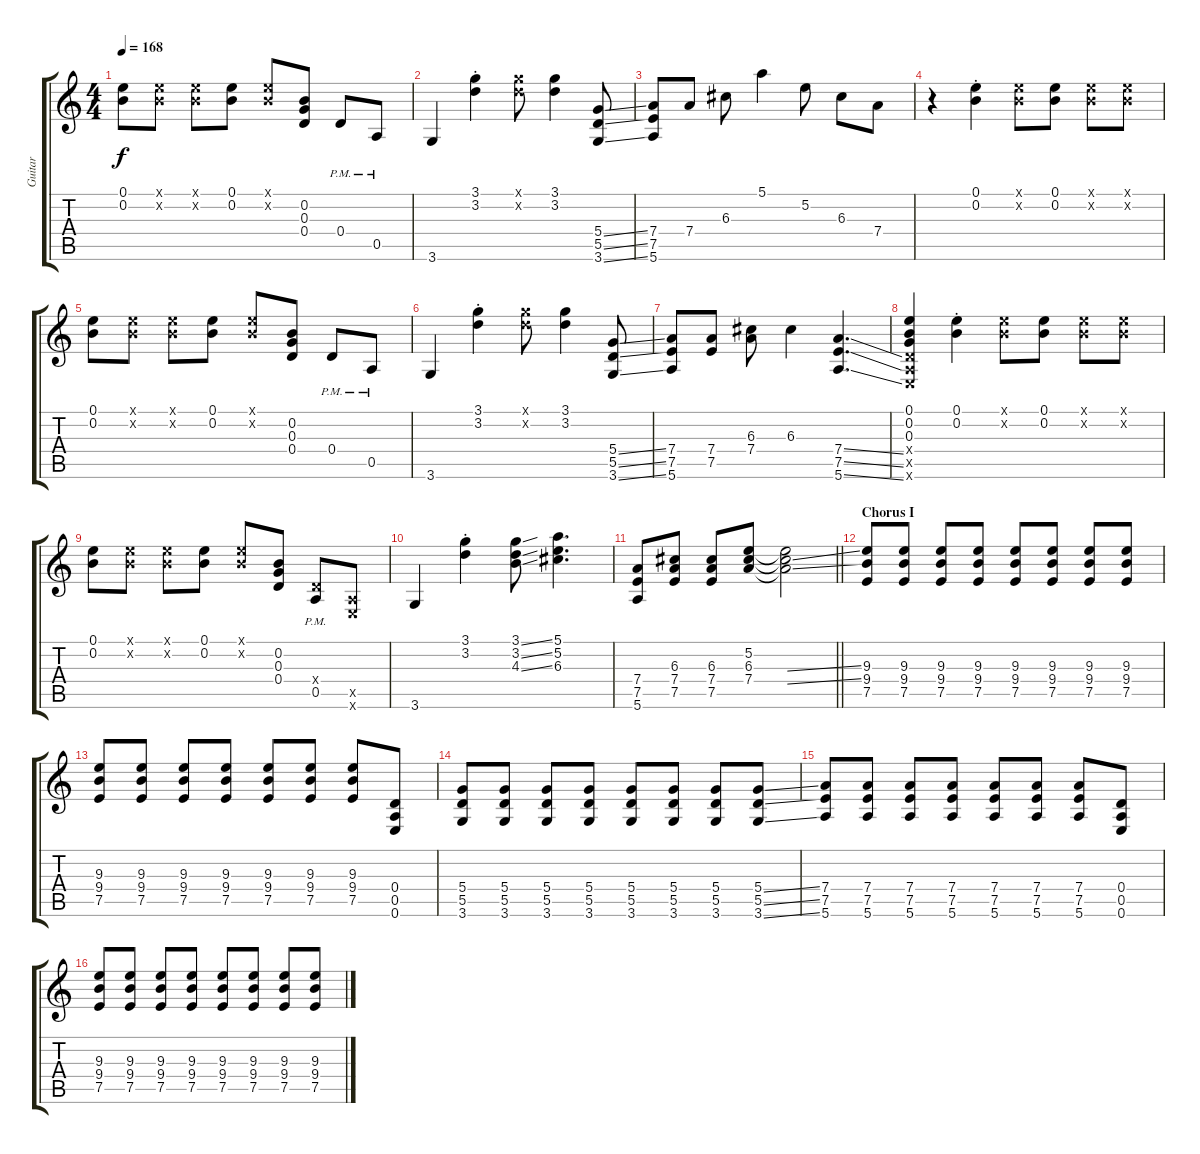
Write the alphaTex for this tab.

\track ("Guitar" "Guitar") {instrument overdrivenguitar}
\staff {score tabs}
\tuning (E4 B3 G3 D3 A2 E2) {hide}
\ts (4 4)
\tempo 168
\clef g2
\ks c
(0.1 0.2).8{dy f} (0.1{x} 0.2{x}).8 (0.1{x} 0.2{x}).8 (0.1 0.2).8 (0.1{x} 0.2{x}).8 (0.2 0.3 0.4).8 0.4{pm}.8 0.5{pm}.8 |
3.6.4 (3.1{st} 3.2{st}).4 (3.1{x} 3.2{x}).8 (3.1 3.2).4 (5.4{ss} 5.5{ss} 3.6{ss}).8 |
(7.4 7.5 5.6).8 7.4.8 6.3.8 5.1.4 5.2.8 6.3.8 7.4.8 |
r.4 (0.1{st} 0.2{st}).4 (0.1{x} 0.2{x}).8 (0.1 0.2).8 (0.1{x} 0.2{x}).8 (0.1{x} 0.2{x}).8 |
(0.1 0.2).8 (0.1{x} 0.2{x}).8 (0.1{x} 0.2{x}).8 (0.1 0.2).8 (0.1{x} 0.2{x}).8 (0.2 0.3 0.4).8 0.4{pm}.8 0.5{pm}.8 |
3.6.4 (3.1{st} 3.2{st}).4 (3.1{x} 3.2{x}).8 (3.1 3.2).4 (5.4{ss} 5.5{ss} 3.6{ss}).8 |
(7.4 7.5 5.6).8 (7.4 7.5).8 (6.3 7.4).8 6.3.4 (7.4{ss} 7.5{ss} 5.6{ss}).4{d} |
(0.1 0.2 0.3 0.4{x} 0.5{x} 0.6{x}).4 (0.1{st} 0.2{st}).4 (0.1{x} 0.2{x}).8 (0.1 0.2).8 (0.1{x} 0.2{x}).8 (0.1{x} 0.2{x}).8 |
(0.1 0.2).8 (0.1{x} 0.2{x}).8 (0.1{x} 0.2{x}).8 (0.1 0.2).8 (0.1{x} 0.2{x}).8 (0.2 0.3 0.4).8 (0.4{pm x} 0.5).8 (0.5{x} 0.6{x}).8 |
3.6.4 (3.1{st} 3.2{st}).4 (3.1{ss} 3.2{ss} 4.3{ss}).8 (5.1 5.2 6.3).4{d} |
\barLineRight lightlight
(7.4 7.5 5.6).8 (6.3 7.4 7.5).8 (6.3 7.4 7.5).8 (5.2 6.3 7.4).8 (5.2{t} 6.3{ss t} 7.4{ss t}).2 |
\section ("" "Chorus I")
(9.3 9.4 7.5).8 (9.3 9.4 7.5).8 (9.3 9.4 7.5).8 (9.3 9.4 7.5).8 (9.3 9.4 7.5).8 (9.3 9.4 7.5).8 (9.3 9.4 7.5).8 (9.3 9.4 7.5).8 |
(9.3 9.4 7.5).8 (9.3 9.4 7.5).8 (9.3 9.4 7.5).8 (9.3 9.4 7.5).8 (9.3 9.4 7.5).8 (9.3 9.4 7.5).8 (9.3 9.4 7.5).8 (0.4 0.5 0.6).8 |
(5.4 5.5 3.6).8 (5.4 5.5 3.6).8 (5.4 5.5 3.6).8 (5.4 5.5 3.6).8 (5.4 5.5 3.6).8 (5.4 5.5 3.6).8 (5.4 5.5 3.6).8 (5.4{ss} 5.5{ss} 3.6{ss}).8 |
(7.4 7.5 5.6).8 (7.4 7.5 5.6).8 (7.4 7.5 5.6).8 (7.4 7.5 5.6).8 (7.4 7.5 5.6).8 (7.4 7.5 5.6).8 (7.4 7.5 5.6).8 (0.4 0.5 0.6).8 |
(9.3 9.4 7.5).8 (9.3 9.4 7.5).8 (9.3 9.4 7.5).8 (9.3 9.4 7.5).8 (9.3 9.4 7.5).8 (9.3 9.4 7.5).8 (9.3 9.4 7.5).8 (9.3 9.4 7.5).8
